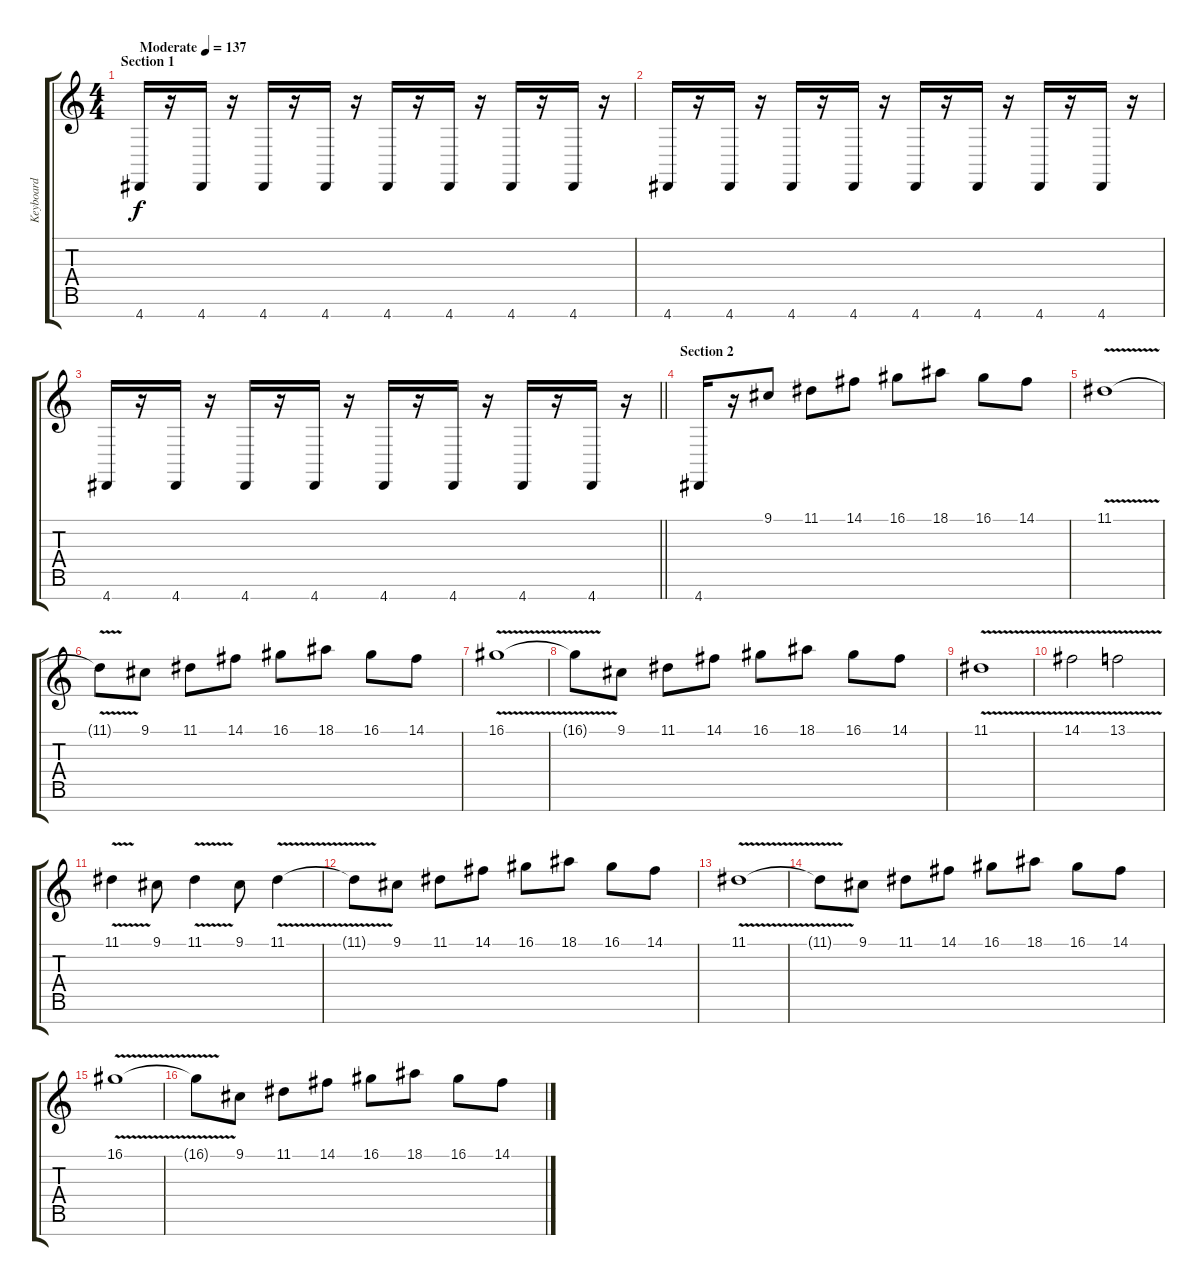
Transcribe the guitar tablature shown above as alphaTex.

\track ("Keyboard" "Keyboard") {instrument lead2sawtooth}
\staff {score tabs}
\tuning (E4 B3 G3 D3 A2 E2 B1) {hide}
\ts (4 4)
\section ("" "Section 1")
\tempo (137 "Moderate")
\clef g2
\ks c
4.7.16{dy f instrument lead2sawtooth} r.16 4.7.16 r.16 4.7.16 r.16 4.7.16 r.16 4.7.16 r.16 4.7.16 r.16 4.7.16 r.16 4.7.16 r.16 |
4.7.16 r.16 4.7.16 r.16 4.7.16 r.16 4.7.16 r.16 4.7.16 r.16 4.7.16 r.16 4.7.16 r.16 4.7.16 r.16 |
\barLineRight lightlight
4.7.16 r.16 4.7.16 r.16 4.7.16 r.16 4.7.16 r.16 4.7.16 r.16 4.7.16 r.16 4.7.16 r.16 4.7.16 r.16 |
\section ("" "Section 2")
4.7.16 r.16{volume 13 instrument drawbarorgan} 9.1.8 11.1.8 14.1.8 16.1.8 18.1.8 16.1.8 14.1.8 |
11.1{v}.1 |
11.1{t}.8 9.1.8 11.1.8 14.1.8 16.1.8 18.1.8 16.1.8 14.1.8 |
16.1{v}.1 |
16.1{t}.8 9.1.8 11.1.8 14.1.8 16.1.8 18.1.8 16.1.8 14.1.8 |
11.1{v}.1 |
14.1{v}.2 13.1{v}.2 |
11.1{v}.4 9.1.8 11.1{v}.4 9.1.8 11.1{v}.4 |
11.1{t}.8{volume 13 instrument drawbarorgan} 9.1.8 11.1.8 14.1.8 16.1.8 18.1.8 16.1.8 14.1.8 |
11.1{v}.1 |
11.1{t}.8 9.1.8 11.1.8 14.1.8 16.1.8 18.1.8 16.1.8 14.1.8 |
16.1{v}.1 |
16.1{t}.8 9.1.8 11.1.8 14.1.8 16.1.8 18.1.8 16.1.8 14.1.8
